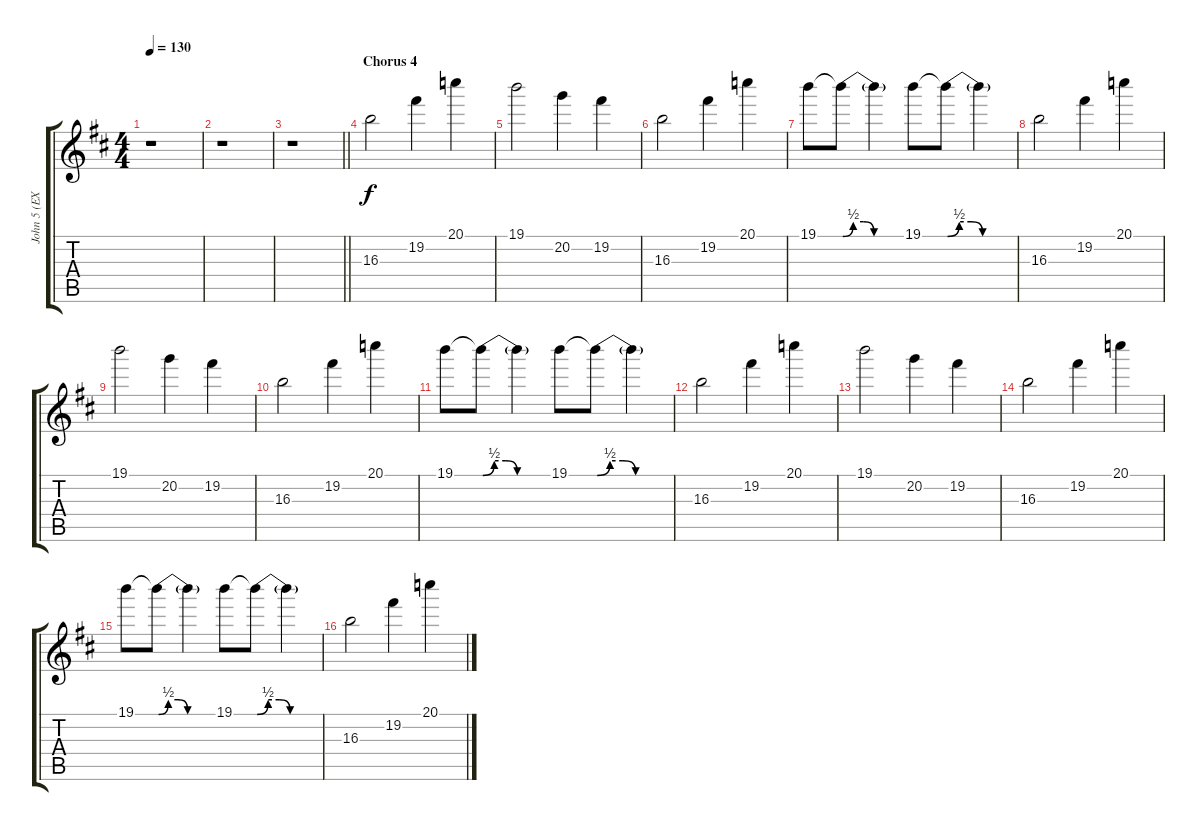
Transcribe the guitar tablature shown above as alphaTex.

\track ("John 5 (EXTRA)" "John 5 (EX") {instrument overdrivenguitar}
\staff {score tabs}
\tuning (E4 B3 G3 D3 A2 B1) {hide}
\ts (4 4)
\tempo 130
\clef g2
\ks d
r.1{dy f} |
r.1 |
\barLineRight lightlight
r.1 |
\section ("" "Chorus 4")
16.3.2{volume 12 balance 0} 19.2.4 20.1.4 |
19.1.2 20.2.4 19.2.4 |
16.3.2 19.2.4 20.1.4 |
19.1.8 19.1{be (custom 0 0 10 2 20 2 30 0 60 0) t}.8 19.1{t}.4 19.1.8 19.1{be (custom 0 0 10 2 20 2 30 0 60 0) t}.8 19.1{t}.4 |
16.3.2 19.2.4 20.1.4 |
19.1.2 20.2.4 19.2.4 |
16.3.2 19.2.4 20.1.4 |
19.1.8 19.1{be (custom 0 0 10 2 20 2 30 0 60 0) t}.8 19.1{t}.4 19.1.8 19.1{be (custom 0 0 10 2 20 2 30 0 60 0) t}.8 19.1{t}.4 |
16.3.2{volume 12 balance 0} 19.2.4 20.1.4 |
19.1.2 20.2.4 19.2.4 |
16.3.2 19.2.4 20.1.4 |
19.1.8 19.1{be (custom 0 0 10 2 20 2 30 0 60 0) t}.8 19.1{t}.4 19.1.8 19.1{be (custom 0 0 10 2 20 2 30 0 60 0) t}.8 19.1{t}.4 |
16.3.2 19.2.4 20.1.4
